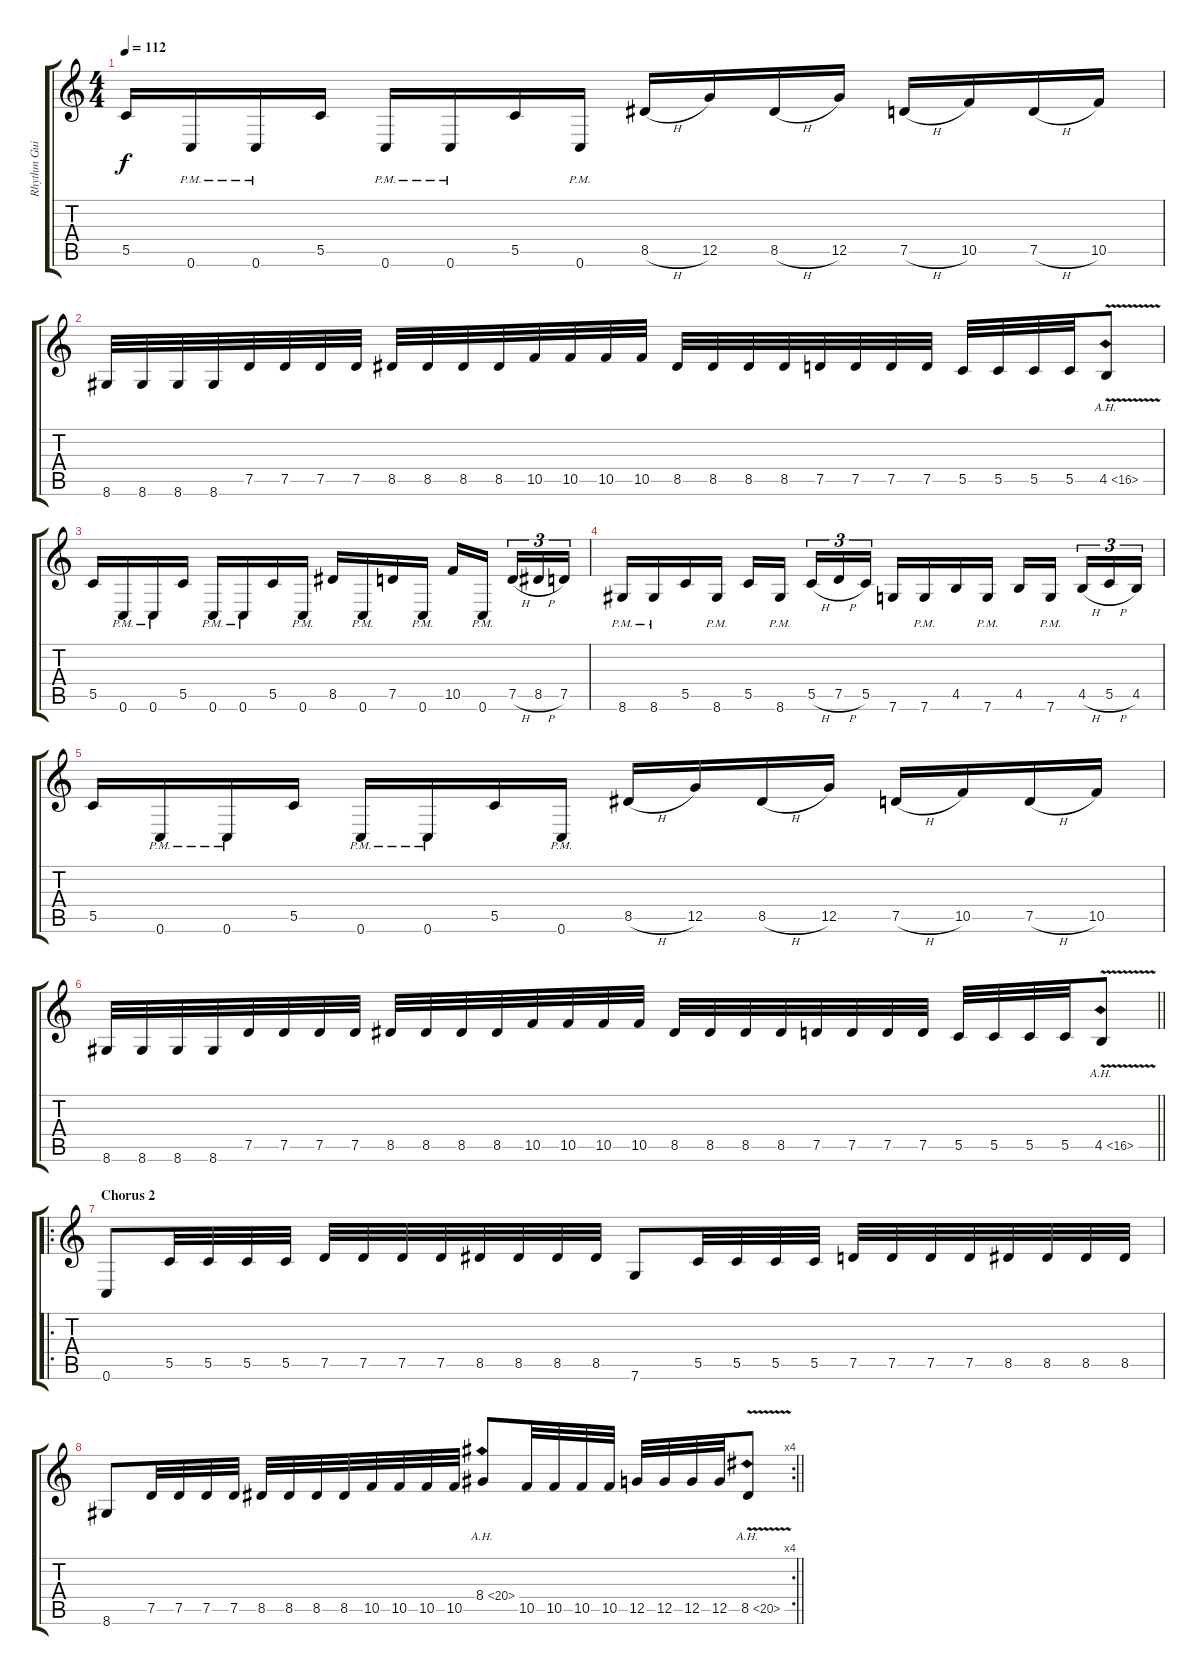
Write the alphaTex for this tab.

\track ("Rhythm Guitar" "Rhythm Gui") {instrument distortionguitar}
\staff {score tabs}
\tuning (D4 A3 F3 C3 G2 C2) {hide}
\ts (4 4)
\tempo 112
\clef g2
\ks c
5.5.16{dy f} 0.6{pm}.16 0.6{pm}.16 5.5.16 0.6{pm}.16 0.6{pm}.16 5.5.16 0.6{pm}.16 8.5{h}.16 12.5.16 8.5{h}.16 12.5.16 7.5{h}.16 10.5.16 7.5{h}.16 10.5.16 |
8.6.32 8.6.32 8.6.32 8.6.32 7.5.32 7.5.32 7.5.32 7.5.32 8.5.32 8.5.32 8.5.32 8.5.32 10.5.32 10.5.32 10.5.32 10.5.32 8.5.32 8.5.32 8.5.32 8.5.32 7.5.32 7.5.32 7.5.32 7.5.32 5.5.32 5.5.32 5.5.32 5.5.32 4.5{ah 12 v}.8 |
5.5.16 0.6{pm}.16 0.6{pm}.16 5.5.16 0.6{pm}.16 0.6{pm}.16 5.5.16 0.6{pm}.16 8.5.16 0.6{pm}.16 7.5.16 0.6{pm}.16 10.5.16 0.6{pm}.16{beam splitsecondary} 7.5{h}.16{tu (3 2)} 8.5{h}.16{tu (3 2)} 7.5.16{tu (3 2)} |
8.6{pm}.16 8.6{pm}.16 5.5.16 8.6{pm}.16 5.5.16 8.6{pm}.16{beam splitsecondary} 5.5{h}.16{tu (3 2)} 7.5{h}.16{tu (3 2)} 5.5.16{tu (3 2)} 7.6.16 7.6{pm}.16 4.5.16 7.6{pm}.16 4.5.16 7.6{pm}.16{beam splitsecondary} 4.5{h}.16{tu (3 2)} 5.5{h}.16{tu (3 2)} 4.5.16{tu (3 2)} |
5.5.16 0.6{pm}.16 0.6{pm}.16 5.5.16 0.6{pm}.16 0.6{pm}.16 5.5.16 0.6{pm}.16 8.5{h}.16 12.5.16 8.5{h}.16 12.5.16 7.5{h}.16 10.5.16 7.5{h}.16 10.5.16 |
\barLineRight lightlight
8.6.32 8.6.32 8.6.32 8.6.32 7.5.32 7.5.32 7.5.32 7.5.32 8.5.32 8.5.32 8.5.32 8.5.32 10.5.32 10.5.32 10.5.32 10.5.32 8.5.32 8.5.32 8.5.32 8.5.32 7.5.32 7.5.32 7.5.32 7.5.32 5.5.32 5.5.32 5.5.32 5.5.32 4.5{ah 12 v}.8 |
\ro
\section ("" "Chorus 2")
0.6.8 5.5.32 5.5.32 5.5.32 5.5.32 7.5.32 7.5.32 7.5.32 7.5.32 8.5.32 8.5.32 8.5.32 8.5.32 7.6.8 5.5.32 5.5.32 5.5.32 5.5.32 7.5.32 7.5.32 7.5.32 7.5.32 8.5.32 8.5.32 8.5.32 8.5.32 |
\rc 4
\barLineRight lightlight
8.6.8 7.5.32 7.5.32 7.5.32 7.5.32 8.5.32 8.5.32 8.5.32 8.5.32 10.5.32 10.5.32 10.5.32 10.5.32 8.4{ah 12}.8 10.5.32 10.5.32 10.5.32 10.5.32 12.5.32 12.5.32 12.5.32 12.5.32 8.5{ah 12 v}.8
